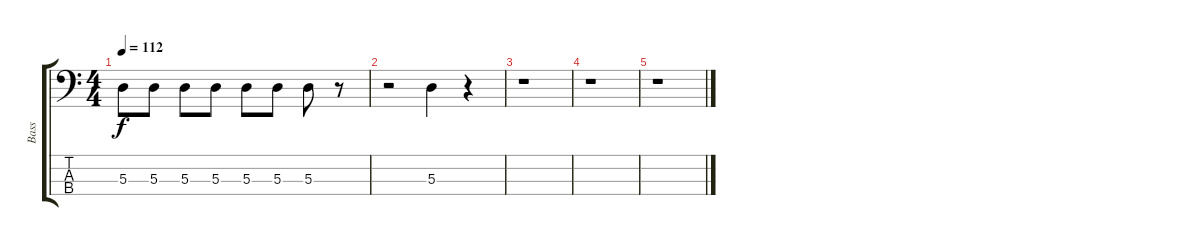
\track ("Bass" "Bass") {instrument acousticbass}
\staff {score tabs}
\tuning (G2 D2 A1 E1) {hide}
\ts (4 4)
\tempo 112
\clef f4
\ks c
5.3.8{dy f} 5.3.8 5.3.8 5.3.8 5.3.8 5.3.8 5.3.8 r.8 |
r.2 5.3.4 r.4 |
r.1 |
r.1 |
r.1
